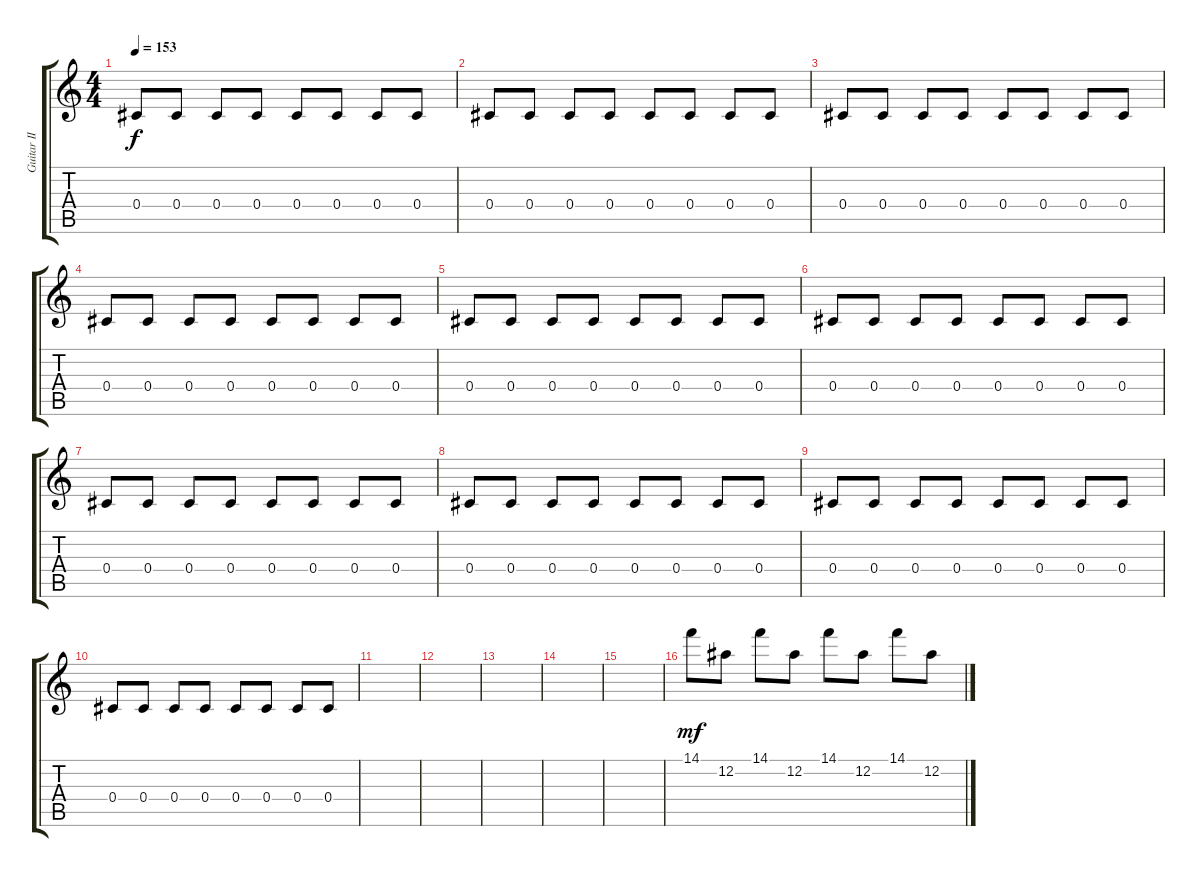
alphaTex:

\track ("Guitar II - (Low Clean) Jade" "Guitar II ") {instrument electricguitarjazz}
\staff {score tabs}
\tuning (Eb4 Bb3 Gb3 Db3 Ab2 Eb2) {hide}
\ts (4 4)
\tempo 153
\clef g2
\ks c
0.4.8{dy f} 0.4.8 0.4.8 0.4.8 0.4.8 0.4.8 0.4.8 0.4.8 |
0.4.8 0.4.8 0.4.8 0.4.8 0.4.8 0.4.8 0.4.8 0.4.8 |
0.4.8 0.4.8 0.4.8 0.4.8 0.4.8 0.4.8 0.4.8 0.4.8 |
0.4.8 0.4.8 0.4.8 0.4.8 0.4.8 0.4.8 0.4.8 0.4.8 |
0.4.8 0.4.8 0.4.8 0.4.8 0.4.8 0.4.8 0.4.8 0.4.8 |
0.4.8 0.4.8 0.4.8 0.4.8 0.4.8 0.4.8 0.4.8 0.4.8 |
0.4.8 0.4.8 0.4.8 0.4.8 0.4.8 0.4.8 0.4.8 0.4.8 |
0.4.8 0.4.8 0.4.8 0.4.8 0.4.8 0.4.8 0.4.8 0.4.8 |
0.4.8 0.4.8 0.4.8 0.4.8 0.4.8 0.4.8 0.4.8 0.4.8 |
0.4.8 0.4.8 0.4.8 0.4.8 0.4.8 0.4.8 0.4.8 0.4.8 |
|
|
|
|
|
14.1.8{dy mf volume 11} 12.2.8 14.1.8 12.2.8 14.1.8 12.2.8 14.1.8 12.2.8
